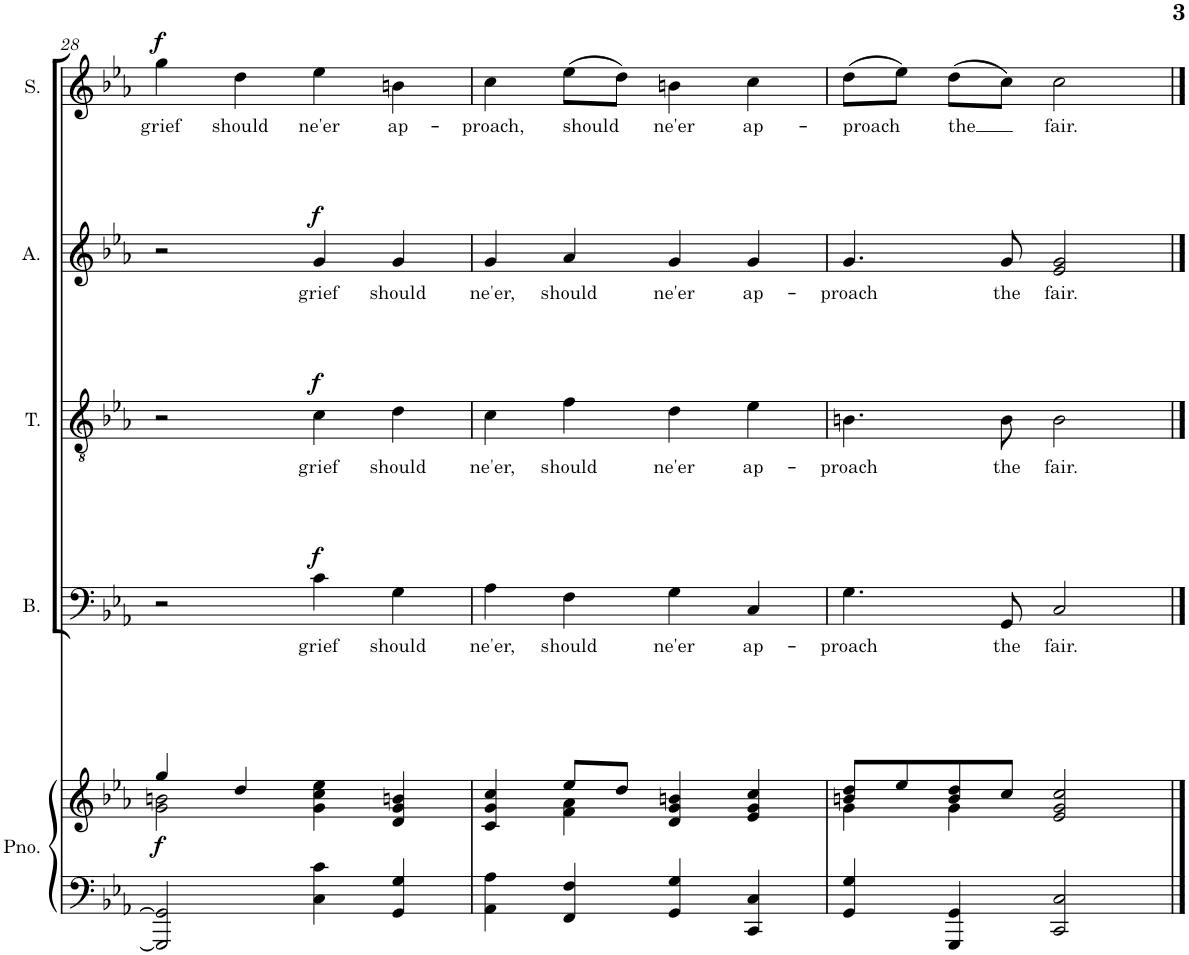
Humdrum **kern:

**kern	**kern	**dynam	**kern	**text	**dynam	**kern	**text	**dynam	**kern	**text	**dynam	**kern	**text	**dynam	**kern
*part6	*part6	*part6	*part5	*part5	*part5	*part4	*part4	*part4	*part3	*part3	*part3	*part2	*part2	*part2	*part1
*staff7	*staff6	*staff6/7	*staff5	*staff5	*staff5	*staff4	*staff4	*staff4	*staff3	*staff3	*staff3	*staff2	*staff2	*staff2	*staff1
*I"Piano	*	*	*I"Bass	*	*	*I"Tenor	*	*	*I"Alto	*	*	*I"Soprano	*	*	*I"Belinda
*I'Pno.	*	*	*I'B.	*	*	*I'T.	*	*	*I'A.	*	*	*I'S.	*	*	*I'Bel.
!!LO:PB:g=z
*clefF4	*clefG2	*	*clefF4	*	*	*clefGv2	*	*	*clefG2	*	*	*clefG2	*	*	*clefG2
*k[b-e-a-]	*k[b-e-a-]	*	*k[b-e-a-]	*	*	*k[b-e-a-]	*	*	*k[b-e-a-]	*	*	*k[b-e-a-]	*	*	*k[b-e-a-]
*M4/4	*M4/4	*	*M4/4	*	*	*M4/4	*	*	*M4/4	*	*	*M4/4	*	*	*M4/4
*met(c)	*met(c)	*	*met(c)	*	*	*met(c)	*	*	*met(c)	*	*	*met(c)	*	*	*met(c)
=28	=28	=28	=28	=28	=28	=28	=28	=28	=28	=28	=28	=28	=28	=28	=28
*	*^	*	*	*	*	*	*	*	*	*	*	*	*	*	*
!	!	!	!LO:DY:b	!	!	!	!	!	!	!	!	!	!	!LO:LY:b	!LO:DY:a	!
2GGG/] 2GG/]	4gg/	2g\ 2bn\	f	2r	.	.	2r	.	.	2r	.	.	4gg\	grief	f	1r
!	!	!	!	!	!	!	!	!	!	!	!	!	!	!LO:LY:b	!	!
.	4dd/	.	.	.	.	.	.	.	.	.	.	.	4dd\	should	.	.
!	!	!	!	!	!LO:LY:b	!LO:DY:a	!	!LO:LY:b	!LO:DY:a	!	!LO:LY:b	!LO:DY:a	!	!LO:LY:b	!	!
4C\ 4c\	4g\ 4cc\ 4ee-\	2ryy	.	4c\	grief	f	4c\	grief	f	4g/	grief	f	4ee-\	ne'er	.	.
!	!	!	!	!	!LO:LY:b	!	!	!LO:LY:b	!	!	!LO:LY:b	!	!	!LO:LY:b	!	!
4GG/ 4G/	4d/ 4g/ 4bn/	.	.	4G\	should	.	4d\	should	.	4g/	should	.	4bn\	ap-	.	.
=29	=29	=29	=29	=29	=29	=29	=29	=29	=29	=29	=29	=29	=29	=29	=29	=29
!	!	!	!	!	!LO:LY:b	!	!	!LO:LY:b	!	!	!LO:LY:b	!	!	!LO:LY:b	!	!
4AA-\ 4A-\	4c/ 4g/ 4cc/	4ryy	.	4A-\	ne'er,	.	4c\	ne'er,	.	4g/	ne'er,	.	4cc\	-proach,	.	1r
!	!	!	!	!	!LO:LY:b	!	!	!LO:LY:b	!	!	!LO:LY:b	!	!	!LO:LY:b	!	!
4FF/ 4F/	8ee-/L	4f\ 4a-\	.	4F\	should	.	4f\	should	.	4a-/	should	.	(8ee-\L	should	.	.
.	8dd/J	.	.	.	.	.	.	.	.	.	.	.	8dd\J)	.	.	.
!	!	!	!	!	!LO:LY:b	!	!	!LO:LY:b	!	!	!LO:LY:b	!	!	!LO:LY:b	!	!
4GG/ 4G/	4d/ 4g/ 4bn/	2ryy	.	4G\	ne'er	.	4d\	ne'er	.	4g/	ne'er	.	4bn\	ne'er	.	.
!	!	!	!	!	!LO:LY:b	!	!	!LO:LY:b	!	!	!LO:LY:b	!	!	!LO:LY:b	!	!
4CC/ 4C/	4e-/ 4g/ 4cc/	.	.	4C/	ap-	.	4e-\	ap-	.	4g/	ap-	.	4cc\	ap-	.	.
=30	=30	=30	=30	=30	=30	=30	=30	=30	=30	=30	=30	=30	=30	=30	=30	=30
!	!	!	!	!	!LO:LY:b	!	!	!LO:LY:b	!	!	!LO:LY:b	!	!	!LO:LY:b	!	!
4GG/ 4G/	8bn/ 8dd/L	4g\	.	4.G\	-proach	.	4.Bn\	-proach	.	4.g/	-proach	.	(8dd\L	-proach	.	1r
.	8ee-/	.	.	.	.	.	.	.	.	.	.	.	8ee-\J)	.	.	.
!	!	!	!	!	!	!	!	!	!	!	!	!	!	!LO:LY:b	!	!
4GGG/ 4GG/	8b/ 8dd/	4g\	.	.	.	.	.	.	.	.	.	.	(8dd\L	the	.	.
!	!	!	!	!	!LO:LY:b	!	!	!LO:LY:b	!	!	!LO:LY:b	!	!	!	!	!
.	8cc/J	.	.	8GG/	the	.	8B\	the	.	8g/	the	.	8cc\J)	.	.	.
!	!	!	!	!	!LO:LY:b	!	!	!LO:LY:b	!	!	!LO:LY:b	!	!	!LO:LY:b	!	!
2CC/ 2C/	2e-/ 2g/ 2cc/	2ryy	.	2C/	fair.	.	2B\	fair.	.	2e-/ 2g/	fair.	.	2cc\	fair.	.	.
*	*v	*v	*	*	*	*	*	*	*	*	*	*	*	*	*	*
==	==	==	==	==	==	==	==	==	==	==	==	==	==	==	==
*-	*-	*-	*-	*-	*-	*-	*-	*-	*-	*-	*-	*-	*-	*-	*-
